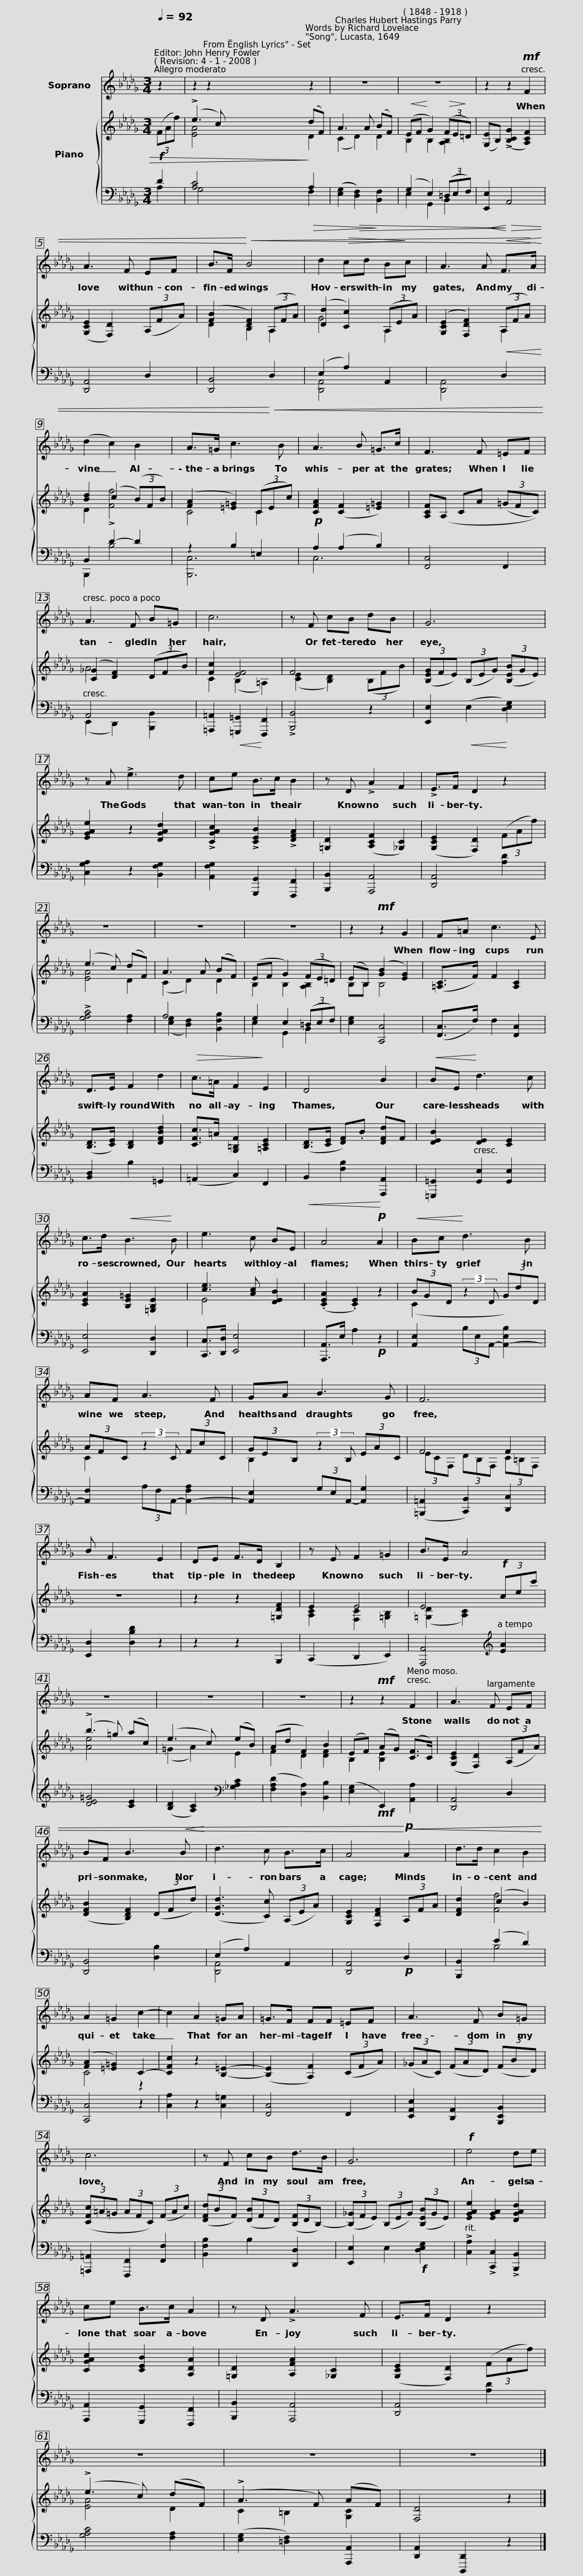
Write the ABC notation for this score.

X:1
%%score 1 { ( 2 3 ) ( 4 5 ) }
L:1/8
Q:1/4=92
M:3/4
I:linebreak $
K:Db
V:1 treble
V:2 treble
V:3 treble
V:4 bass
V:5 bass
V:1
 z2 | z2 z2 z2 | z6 | z6 |$ z2 z2!mf! F2 | %5
 A3 F EF | B>F!<)!!<(! B4 |$ d2!>(! cd B!>)!c | A3 A!<(! F>!<)!A | (d2 c2) B2 |$ %10
 A>=G c3 B | A3 B =G>c | F3 F =EF |$ A3 F B=G | c6 | %15
 z F cB dB |$ G6 | z A !>!e3 d | ce B>c B2 |$ z D !>!A2 F2 | %20
 !>!E>F D2 z2 | z6 | z6 |$ z6 | z2!mf! z2 G2 | %25
 F=A c3 E | D>E F2 d2 |$!>(! c>=A F2!>)! E2 | D4 B2 |!<(! BE!<)! d3 c | %30
 c>d!<(! B3!<)! B |$ e3 c BE | A4!p! A2 |!<(! Bc!<)! d3 B |$ AF A3 F | %35
 GA B3 G | F6 | B F3 E2 |$ DE F>D B,2 | z E F2 =G2 | %40
 B>E A4 | z6 |$ z6 | z6 | z2!mf! z2 F2 | %45
 A3 F EF |$ BF B3!<(! B!<)! | d3 c B>c | A4!p!!<)!!<(! A2 |$ d>d c2 B2 | %50
 A2 =G2 c2- | c2 A2 =GA | =G>F FF =EF |$ A3 F B=G | c6 | %55
 z F cB d>B |$ G6 |!f! e4 de | ce B>c A2 |$ z D !>!A3 F | %60
 E>F D2 z2 | z6 | z6 | z6 |] %64
V:2
 (3(FAf) | (!>!e3 c) (dF) | A3 A (BF) |!<(! (EF!<)! G2)!>(! (3(FE!>)!=D) |$ ([G,E]B,) (!>![B,CG]2 [A,CF]2) | %5
 ([G,CE]2 [F,D]2) (3(A,FA) | ([FB]2 [DF]2) (3(A,FA) |$ ([Dd]2 [Cc]2) (3(A,EA) | (([G,CE]2 [F,DF]2)) (3(A,FA) | [Bd]2 (c2 (3(B)FB) |$ %10
 ([FA]2 [=E=G]2) (3(CEc) | [CFA]2 ([CF]2 [=E=G]2) | [A,CF](A, CA (3(=GFC)) |$ ([C_G]2 [DF]2) (3(DFB) | [Fc]2 [EF]4 | %15
 F4 x2 |$ (3([B,EG]FE) (3(B,EG) (3([B,EB]GE) | [EGAe]2 z2 [DGAd]2 | !>![CGAc]2 !>![CEB]2 !>![DFA]2 |$ [=G,D]2 ([A,CF]2 [_G,C]2) | %20
 ([G,CE]2 [F,D]2) (3(FAf) | (e3 c) (dF) | A3 A (BF) |$ (EF G2) (3(FE=D) | (EB,) ([GB]2 [EG]2) | %25
 ([=A,C]>F) F2 [A,C]2 | ([B,D]>[CE]) [B,D]2 [DFBd]2 |$ [CFc]>=A [G,=B,F]2 [=A,CE]2 | ([B,D]>[CE] [DF]).B [DFd]F | [DEB]2 [DE]2 [CE]2 | %30
 [CEA]2 [B,E=G]2 [=G,B,E]2 |$ [ce]3 [Ac] [DEB]2 | (.[CEA]2 .[CE]2) z2 | (3BGD (3:2:2z2 D (3GdD |$ (3AFC (3:2:2z2 C (3FcC | %35
 (3GEB, (3:2:2z2 B, (3EAC | F4 F2 | z6 |$ z2 z2 [=G,DF]2 | E2 E4 | %40
 E4!f! (3cec' | (!>!b3 =g) (ac) |$ (e3 c) (eB) | (Ad F2) B2 | (EF) (AG) ([CF]>C) | %45
 ([G,CE]2 [F,D]2) (3(A,FA) |$ ([DFB]2 [B,DF]2) (3(DFd) | ([DGd]3 [Cc]) (3(A,EA) | [G,CE]2 [F,DF]2 (3A,FA |$ [DFd]2 (c2 B2) | %50
 ([FA]2 [=E=G]2) C2- | [CFc]2 z2 [B,=E]2- | ([B,E]2 [A,F]2) (3(CFA) |$ (3(_GAC) (3(FAD) (3(FBD) | (3([CFc]=A=G (3AFC) (3(FAc) | %55
 (3([DFd]BF) (3([DB]FD) (3([B,F]DB,-) |$ (3([B,_G]FE) (3(B,EG) (3([B,EB]GE) | [EGAe]2 [EGA]2 [DGAd]2 | [CGAc]2 [CEB]2 [A,DA]2 |$ [=G,D]2 [A,FA]2 [_G,C]2 | %60
 ([G,CE]2 [F,D]2) (3(FAf) | (!>!e3 c) (dF) | (!>!A3 F) (AF) | [F,D]4 z2 |] %64
V:3
 x2 | [EA]4 D2 | (C2 D2) D2 | B,2 B,2 [A,B,]2 |$ x6 | %5
 x6 | D2 B,2 A,2 |$ G4 A,2 | x4 A,2 | D2 !>![Ff]4 |$ %10
 C4 C2 | x6 | x6 |$ A4 x2 | C2 (B,2 =A,2) | %15
 ([CE]2 [B,D]2) (3(B,FB) |$ x6 | x6 | x6 |$ x6 | %20
 x6 | [EA]4 D2 | (C2 D2) D2 |$ B,2 B,2 [A,B,]2 | B,B, B,4 | %25
 x6 | x6 |$ x6 | x6 | x6 | %30
 x6 |$ E4 x2 | x6 | (C2 x2 x2) |$ C2 x2 x2 | %35
 B,2 x2 x2 | (3ECF, (3DB,F, (3C=B,F, | x6 |$ x6 | [A,C]2 [F,C]2 [=G,B,]2 | %40
 ([=G,D]2 [A,C]2) x2 | [Ae]4 x2 |$ (=G2 A2) E2 | F2 D2 [DF]2 | B,2 [B,E]2 x2 | %45
 x6 |$ x6 | x6 | x6 |$ x2 [Ff]4 | %50
 C4 z2 | x6 | x6 |$ x6 | x6 | %55
 x6 |$ x6 | x6 | x6 |$ x6 | %60
 x6 | [EA]4 D2 | C2 =B,2 [G,C]2 | x6 |] %64
V:4
!f! D2 | [A,C]4!>)!!>(! A,2 | (([E,G,]2!>(! [D,F,]2))!>)! [B,,F,]2 | (G,2 E,2) (3(=D,E,F,) |$!<(! [E,,E,]2!<)!!>)!!>(! A,,4 | %5
 [D,,A,,]4 D,2 | [D,,B,,]4!<)!!<(! D,2 |$ (E,2 A,2) A,,2 | x4!<(! D,2!<)! | B,,2 D2- D2 |$ %10
 z2 B,2 =E,2 |!p! A,2 (A,2 B,2) | x6 |$ A,,4 x2 | [=A,,,=A,,]2!<(! [=G,,,=G,,]2!<)! [F,,,F,,]2 | %15
 !>![B,,,B,,]4 z2 |$ [E,,E,]2!<(! (E,2!<)! [D,E,G,]2) | [C,G,A,]2 z2 [B,,F,G,]2 | [A,,F,G,]2 [G,,,G,,]2 [F,,,F,,]2 |$ [B,,,B,,]2 [A,,,A,,]4 | %20
 [D,,A,,]4 [A,D]2 | !>![G,A,C]4 [F,A,]2 | A,4 x2 |$ G,2 E,2 (3(=D,E,F,) | [E,G,]2 [C,,C,]4 | %25
 ([F,,C,]>F,) F,2 [F,,C,]2 | [B,,D,]2 B,2 =G,,2 |$ (=A,,2 C,2) F,,2 |!<(! B,,2 [F,B,]2!<)! [A,,,A,,]2 | [=G,,,=G,,]2 [G,,E,]2 [G,,E,]2 | %30
 [E,,E,]4 [D,,D,]2 |$ [C,,C,]>[D,,D,] [E,,E,]4 | [A,,,A,,]>E, A,2!p! z2 | [A,,E,]2 (3B,E,A,,- [A,,-E,B,]2 |$ [A,,F,]2 (3A,F,A,,- [A,,-F,A,]2 | %35
 [A,,E,]2 (3G,E,A,,- [A,,G,]2 | ([=B,,,=A,,]2 [C,,B,,]2) [D,,C,]2 | [E,,D,]2 [D,B,D]2 z2 |$ z2 z2 B,,,2 | (C,,2 D,,2 E,,2) | %40
 [A,,,A,,]4[K:treble] [EA]2 | [DE=G]4 [CE]2 |$ ([B,D]2 [A,C]2)[K:bass] [_G,A,C]2 | ([F,A,D]2 [D,A,]2) [B,,B,]2 | ([E,G,]2!mf! E,,2) [A,,A,]2 | %45
 [D,,A,,]4 D,2 |$ [D,,B,,]4 [D,B,]2 | (E,2 A,2) A,,2 | [D,,A,,]4!p! D,2 |$ [B,,,B,,]2 (E2 D2) | %50
 [C,,C,]4 z2 | [C,A,]2 z2 [C,=G,]2 | [F,,C,]4 F,,2 |$ [E,,A,,E,]2 [D,,A,,]2 [B,,,E,,B,,]2 | [=A,,,=A,,]2 [F,,,F,,]2 [F,,F,]2 | %55
 [B,,F,B,]2 B,2 [D,,D,]2 |$ [E,,E,]2 E,2!f! [D,E,G,]2 | !>![C,A,]2 !>![C,,C,]2 !>![B,,,B,,]2 | [A,,,A,,]2 [G,,,G,,]2 [F,,,F,,]2 |$ [B,,,B,,]2 [A,,,A,,]4 | %60
 [D,,A,,]4 [A,D]2 | [G,A,C]4 [F,A,]2 | ([E,G,]2 [=D,F,]2) [A,,,A,,]2 | [D,,A,,]2 [D,,,D,,]2 z2 |] %64
V:5
 A,2 | G,4 F,2 | x6 | E,2 G,,2 B,,2 |$ x6 | %5
 x6 | x6 |$ [D,,A,,]4 x2 | [D,,A,,]4 x2 | B,,,2 B,4 |$ %10
 [B,,,C,]6 | C,6 | [F,,C,]4 F,,2 |$ (E,,2 D,,2) [B,,,B,,]2 | x6 | %15
 x6 |$ x6 | x6 | x6 |$ x6 | %20
 x6 | x6 | ([E,G,]2 [D,F,]2) [B,,F,B,]2 |$ E,2 G,,2 B,,2 | x6 | %25
 x6 | x6 |$ x6 | x6 | x6 | %30
 x6 |$ x6 | x6 | x6 |$ x6 | %35
 x6 | x6 | x6 |$ x6 | x6 | %40
 x4[K:treble] x2 | x6 |$ x4[K:bass] x2 | x6 | x6 | %45
 x6 |$ x6 | [D,,A,,]4 x2 | x6 |$ x2 B,4 | %50
 x6 | x6 | x6 |$ x6 | x6 | %55
 x6 |$ x6 | x6 | x6 |$ x6 | %60
 x6 | x6 | x6 | x6 |] %64
